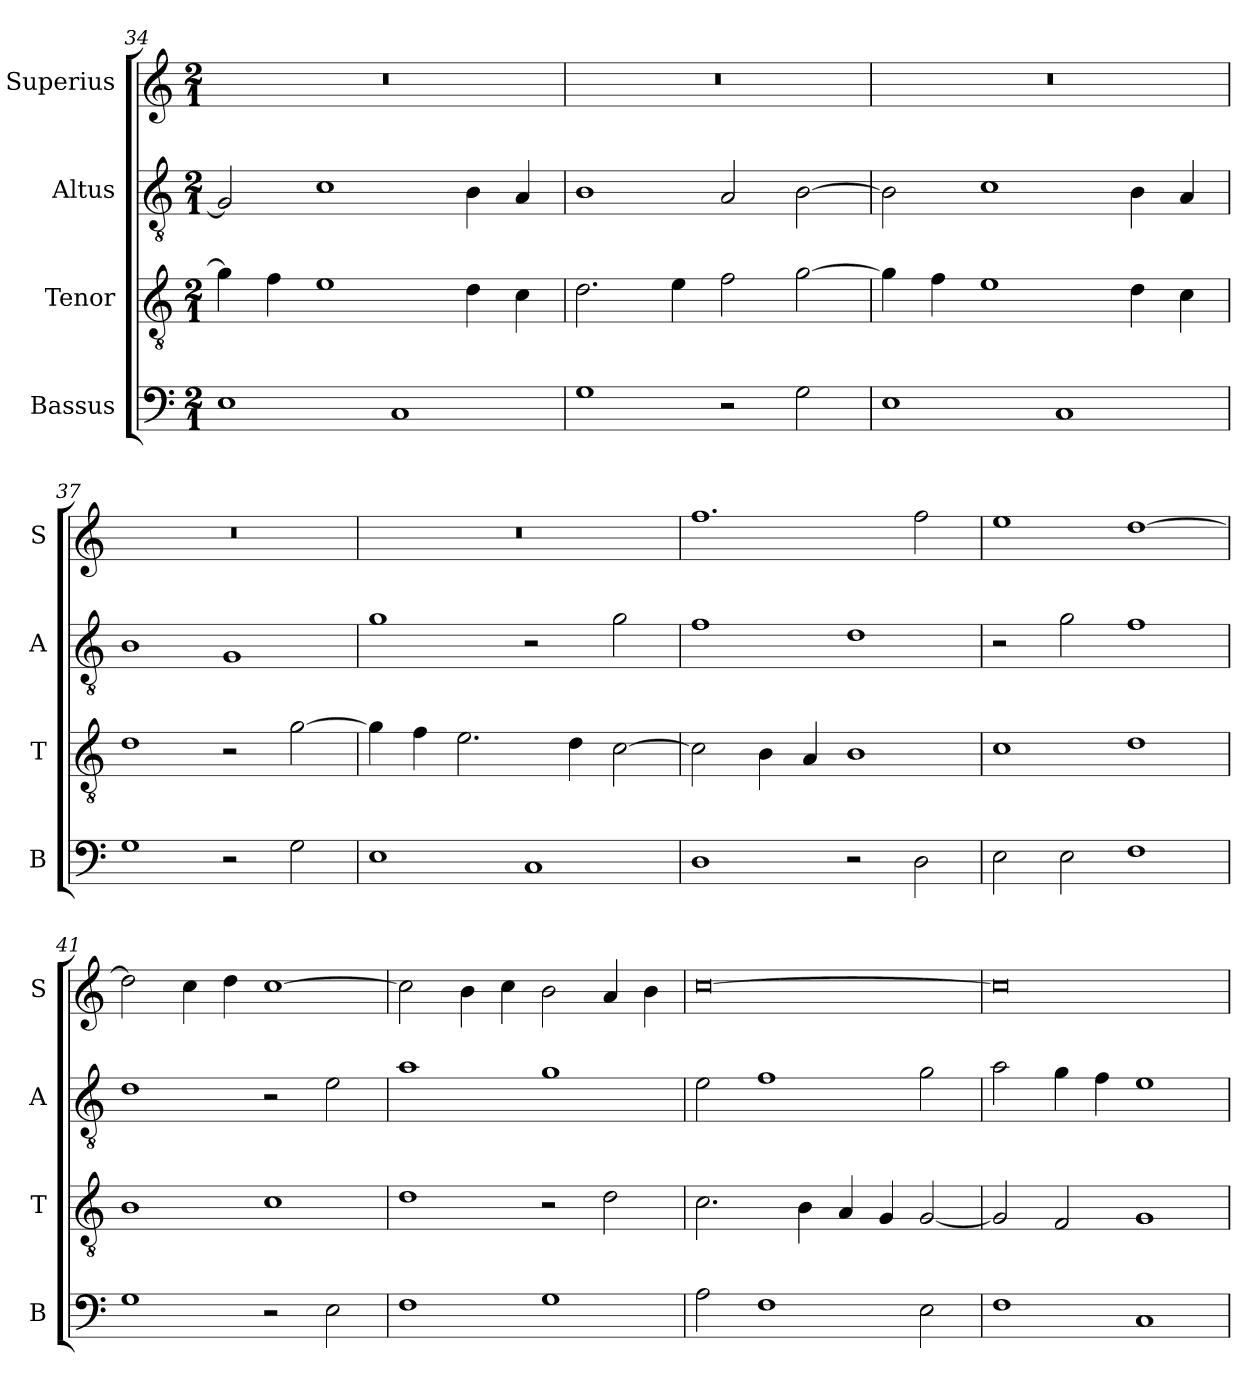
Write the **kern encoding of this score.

**kern	**kern	**kern	**kern
*part4	*part3	*part2	*part1
*staff4	*staff3	*staff2	*staff1
*I"Bassus	*I"Tenor	*I"Altus	*I"Superius
*I'B	*I'T	*I'A	*I'S
*clefF4	*clefGv2	*clefGv2	*clefG2
*k[]	*k[]	*k[]	*k[]
*M2/1	*M2/1	*M2/1	*M2/1
=34	=34	=34	=34
1E	4g\]	2G/]	0r
.	4f\	.	.
.	1e	1c	.
1C	.	.	.
.	4d\	4B\	.
.	4c\	4A/	.
=35	=35	=35	=35
1G	2.d\	1B	0r
.	4e\	.	.
2r	2f\	2A/	.
2G\	[2g\	[2B\	.
=36	=36	=36	=36
1E	4g\]	2B\]	0r
.	4f\	.	.
.	1e	1c	.
1C	.	.	.
.	4d\	4B\	.
.	4c\	4A/	.
=37	=37	=37	=37
1G	1d	1B	0r
2r	2r	1G	.
2G\	[2g\	.	.
=38	=38	=38	=38
1E	4g\]	1g	0r
.	4f\	.	.
.	2.e\	.	.
1C	.	2r	.
.	4d\	.	.
.	[2c\	2g\	.
=39	=39	=39	=39
1D	2c\]	1f	1.ff
.	4B\	.	.
.	4A/	.	.
2r	1B	1d	.
2D\	.	.	2ff\
=40	=40	=40	=40
2E\	1c	2r	1ee
2E\	.	2g\	.
1F	1d	1f	[1dd
=41	=41	=41	=41
1G	1B	1d	2dd\]
.	.	.	4cc\
.	.	.	4dd\
2r	1c	2r	[1cc
2E\	.	2e\	.
=42	=42	=42	=42
1F	1d	1a	2cc\]
.	.	.	4b\
.	.	.	4cc\
1G	2r	1g	2b\
.	2d\	.	4a/
.	.	.	4b\
=43	=43	=43	=43
2A\	2.c\	2e\	[0cc
1F	.	1f	.
.	4B\	.	.
.	4A/	.	.
.	4G/	.	.
2E\	[2G/	2g\	.
=44	=44	=44	=44
1F	2G/]	2a\	0cc]
.	2F/	4g\	.
.	.	4f\	.
1C	1G	1e	.
=	=	=	=
*-	*-	*-	*-
